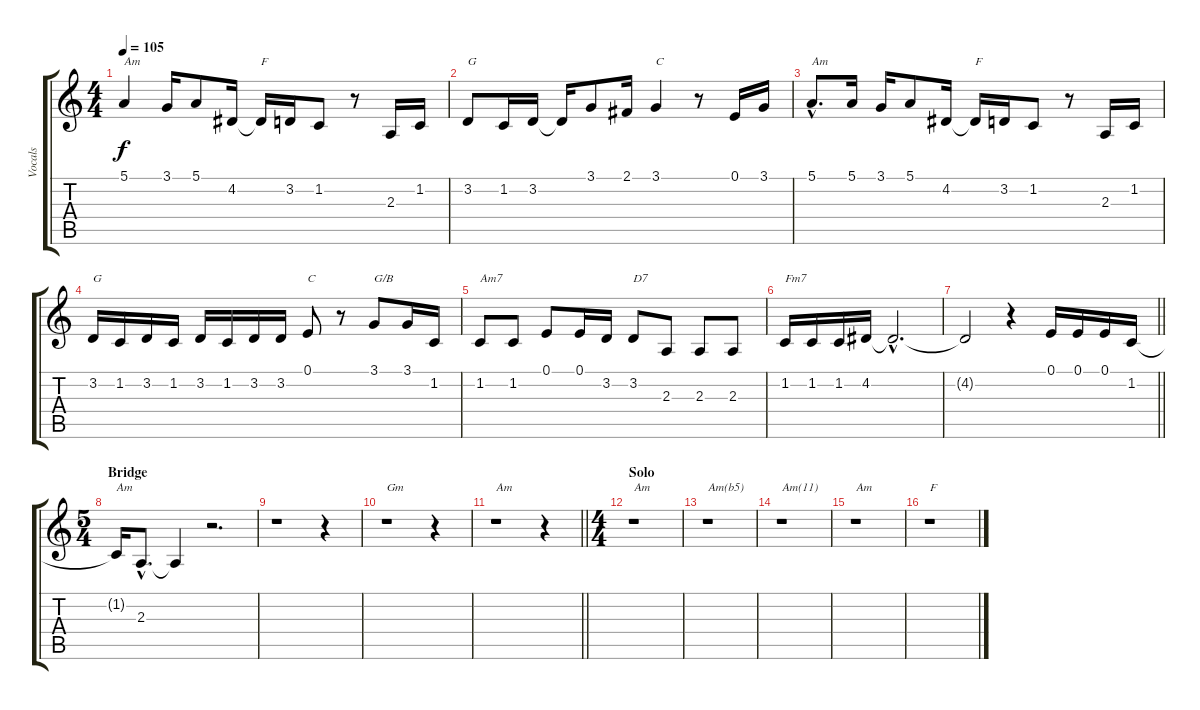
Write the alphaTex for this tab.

\track ("Vocals" "Vocals") {instrument sopranosax}
\staff {score tabs}
\tuning (E4 B3 G3 D3 A2 E2) {hide}
\ts (4 4)
\tempo 105
\clef g2
\ks aminor
5.1.4{txt "Am" dy f} 3.1.16 5.1.8 4.2.16 4.2{t}.16{txt "F"} 3.2.16 1.2.8 r.8 2.3.16 1.2.16 |
3.2.8{txt "G"} 1.2.16 3.2.16 3.2{t}.16 3.1.8 2.1.16 3.1.4{txt "C"} r.8 0.1.16 3.1.16 |
5.1{hac}.8{d txt "Am"} 5.1.16 3.1.16 5.1.8 4.2.16 4.2{t}.16{txt "F"} 3.2.16 1.2.8 r.8 2.3.16 1.2.16 |
3.2.16{txt "G"} 1.2.16 3.2.16 1.2.16 3.2.16 1.2.16 3.2.16 3.2.16 0.1.8{txt "C"} r.8 3.1.8{txt "G/B"} 3.1.16 1.2.16 |
1.2.8{txt "Am7"} 1.2.8 0.1.8 0.1.16 3.2.16 3.2.8{txt "D7"} 2.3.8 2.3.8 2.3.8 |
1.2.16{txt "Fm7"} 1.2.16 1.2.16 4.2.16 4.2{hac t}.2{d} |
\barLineRight lightlight
4.2{t}.2 r.4 0.1.16 0.1.16 0.1.16 1.2.16 |
\ts (5 4)
\section ("" "Bridge")
1.2{t}.16{txt "Am"} 2.3{hac}.8{d} 2.3{t}.4 r.2{d} |
r.1 r.4 |
r.1{txt "Gm"} r.4 |
\barLineRight lightlight
r.1{txt "Am"} r.4 |
\ts (4 4)
\section ("" "Solo")
r.1{txt "Am"} |
r.1{txt "Am(b5)"} |
r.1{txt "Am(11)"} |
r.1{txt "Am"} |
r.1{txt "F"}
